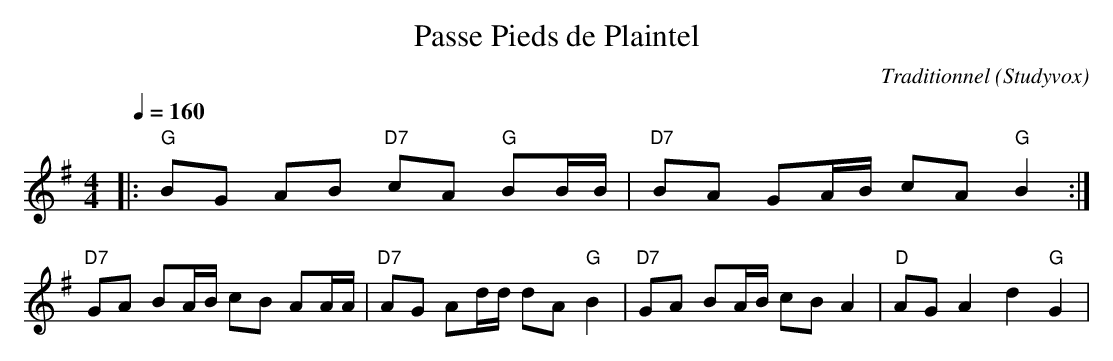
X:1
T:Passe Pieds de Plaintel
C:Traditionnel
O:Studyvox
M:4/4
L:1/8
Q:1/4=160
K:G
|:"G"BG AB "D7"cA "G"BB/2B/2|"D7"BA GA/2B/2 cA "G"B2:|!
"D7"GA BA/2B/2 cB AA/2A/2|"D7"AG Ad/2d/2 dA "G"B2|"D7"GA BA/2B/2 cB A2|"D"AG A2 d2 "G"G2|
